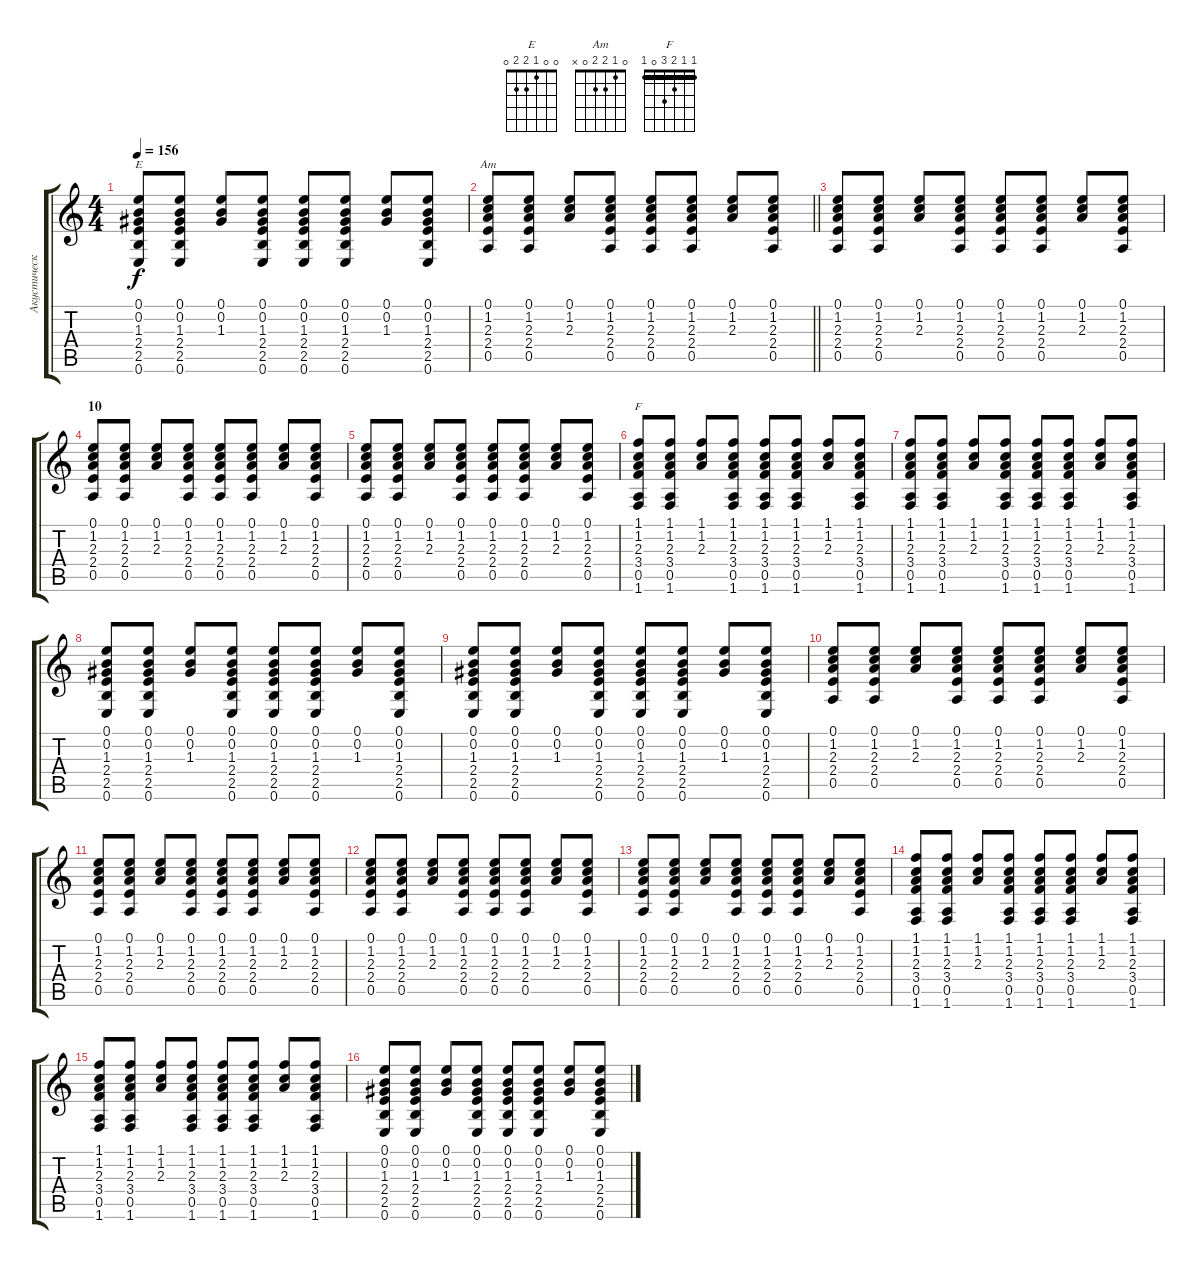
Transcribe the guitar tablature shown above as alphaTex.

\track ("Акустическая гитара" "Акустическ") {instrument acousticguitarsteel}
\staff {score tabs}
\tuning (E4 B3 G3 D3 A2 E2) {hide}
\chord ("E" 0 0 1 2 2 0)
\chord ("Am" 0 1 2 2 0 x)
\chord ("F" 1 1 2 3 0 1) {barre 1}
\ts (4 4)
\tempo 156
\clef g2
\ks c
(0.1 0.2 1.3 2.4 2.5 0.6).8{ch "E" dy f} (0.1 0.2 1.3 2.4 2.5 0.6).8 (0.1 0.2 1.3).8 (0.1 0.2 1.3 2.4 2.5 0.6).8 (0.1 0.2 1.3 2.4 2.5 0.6).8 (0.1 0.2 1.3 2.4 2.5 0.6).8 (0.1 0.2 1.3).8 (0.1 0.2 1.3 2.4 2.5 0.6).8 |
\barLineRight lightlight
(0.1 1.2 2.3 2.4 0.5).8{ch "Am"} (0.1 1.2 2.3 2.4 0.5).8 (0.1 1.2 2.3).8 (0.1 1.2 2.3 2.4 0.5).8 (0.1 1.2 2.3 2.4 0.5).8 (0.1 1.2 2.3 2.4 0.5).8 (0.1 1.2 2.3).8 (0.1 1.2 2.3 2.4 0.5).8 |
(0.1 1.2 2.3 2.4 0.5).8 (0.1 1.2 2.3 2.4 0.5).8 (0.1 1.2 2.3).8 (0.1 1.2 2.3 2.4 0.5).8 (0.1 1.2 2.3 2.4 0.5).8 (0.1 1.2 2.3 2.4 0.5).8 (0.1 1.2 2.3).8 (0.1 1.2 2.3 2.4 0.5).8 |
\section ("" "10")
(0.1 1.2 2.3 2.4 0.5).8 (0.1 1.2 2.3 2.4 0.5).8 (0.1 1.2 2.3).8 (0.1 1.2 2.3 2.4 0.5).8 (0.1 1.2 2.3 2.4 0.5).8 (0.1 1.2 2.3 2.4 0.5).8 (0.1 1.2 2.3).8 (0.1 1.2 2.3 2.4 0.5).8 |
(0.1 1.2 2.3 2.4 0.5).8 (0.1 1.2 2.3 2.4 0.5).8 (0.1 1.2 2.3).8 (0.1 1.2 2.3 2.4 0.5).8 (0.1 1.2 2.3 2.4 0.5).8 (0.1 1.2 2.3 2.4 0.5).8 (0.1 1.2 2.3).8 (0.1 1.2 2.3 2.4 0.5).8 |
(1.1 1.2 2.3 3.4 0.5 1.6).8{ch "F"} (1.1 1.2 2.3 3.4 0.5 1.6).8 (1.1 1.2 2.3).8 (1.1 1.2 2.3 3.4 0.5 1.6).8 (1.1 1.2 2.3 3.4 0.5 1.6).8 (1.1 1.2 2.3 3.4 0.5 1.6).8 (1.1 1.2 2.3).8 (1.1 1.2 2.3 3.4 0.5 1.6).8 |
(1.1 1.2 2.3 3.4 0.5 1.6).8 (1.1 1.2 2.3 3.4 0.5 1.6).8 (1.1 1.2 2.3).8 (1.1 1.2 2.3 3.4 0.5 1.6).8 (1.1 1.2 2.3 3.4 0.5 1.6).8 (1.1 1.2 2.3 3.4 0.5 1.6).8 (1.1 1.2 2.3).8 (1.1 1.2 2.3 3.4 0.5 1.6).8 |
(0.1 0.2 1.3 2.4 2.5 0.6).8 (0.1 0.2 1.3 2.4 2.5 0.6).8 (0.1 0.2 1.3).8 (0.1 0.2 1.3 2.4 2.5 0.6).8 (0.1 0.2 1.3 2.4 2.5 0.6).8 (0.1 0.2 1.3 2.4 2.5 0.6).8 (0.1 0.2 1.3).8 (0.1 0.2 1.3 2.4 2.5 0.6).8 |
(0.1 0.2 1.3 2.4 2.5 0.6).8 (0.1 0.2 1.3 2.4 2.5 0.6).8 (0.1 0.2 1.3).8 (0.1 0.2 1.3 2.4 2.5 0.6).8 (0.1 0.2 1.3 2.4 2.5 0.6).8 (0.1 0.2 1.3 2.4 2.5 0.6).8 (0.1 0.2 1.3).8 (0.1 0.2 1.3 2.4 2.5 0.6).8 |
(0.1 1.2 2.3 2.4 0.5).8 (0.1 1.2 2.3 2.4 0.5).8 (0.1 1.2 2.3).8 (0.1 1.2 2.3 2.4 0.5).8 (0.1 1.2 2.3 2.4 0.5).8 (0.1 1.2 2.3 2.4 0.5).8 (0.1 1.2 2.3).8 (0.1 1.2 2.3 2.4 0.5).8 |
(0.1 1.2 2.3 2.4 0.5).8 (0.1 1.2 2.3 2.4 0.5).8 (0.1 1.2 2.3).8 (0.1 1.2 2.3 2.4 0.5).8 (0.1 1.2 2.3 2.4 0.5).8 (0.1 1.2 2.3 2.4 0.5).8 (0.1 1.2 2.3).8 (0.1 1.2 2.3 2.4 0.5).8 |
(0.1 1.2 2.3 2.4 0.5).8 (0.1 1.2 2.3 2.4 0.5).8 (0.1 1.2 2.3).8 (0.1 1.2 2.3 2.4 0.5).8 (0.1 1.2 2.3 2.4 0.5).8 (0.1 1.2 2.3 2.4 0.5).8 (0.1 1.2 2.3).8 (0.1 1.2 2.3 2.4 0.5).8 |
(0.1 1.2 2.3 2.4 0.5).8 (0.1 1.2 2.3 2.4 0.5).8 (0.1 1.2 2.3).8 (0.1 1.2 2.3 2.4 0.5).8 (0.1 1.2 2.3 2.4 0.5).8 (0.1 1.2 2.3 2.4 0.5).8 (0.1 1.2 2.3).8 (0.1 1.2 2.3 2.4 0.5).8 |
(1.1 1.2 2.3 3.4 0.5 1.6).8 (1.1 1.2 2.3 3.4 0.5 1.6).8 (1.1 1.2 2.3).8 (1.1 1.2 2.3 3.4 0.5 1.6).8 (1.1 1.2 2.3 3.4 0.5 1.6).8 (1.1 1.2 2.3 3.4 0.5 1.6).8 (1.1 1.2 2.3).8 (1.1 1.2 2.3 3.4 0.5 1.6).8 |
(1.1 1.2 2.3 3.4 0.5 1.6).8 (1.1 1.2 2.3 3.4 0.5 1.6).8 (1.1 1.2 2.3).8 (1.1 1.2 2.3 3.4 0.5 1.6).8 (1.1 1.2 2.3 3.4 0.5 1.6).8 (1.1 1.2 2.3 3.4 0.5 1.6).8 (1.1 1.2 2.3).8 (1.1 1.2 2.3 3.4 0.5 1.6).8 |
(0.1 0.2 1.3 2.4 2.5 0.6).8 (0.1 0.2 1.3 2.4 2.5 0.6).8 (0.1 0.2 1.3).8 (0.1 0.2 1.3 2.4 2.5 0.6).8 (0.1 0.2 1.3 2.4 2.5 0.6).8 (0.1 0.2 1.3 2.4 2.5 0.6).8 (0.1 0.2 1.3).8 (0.1 0.2 1.3 2.4 2.5 0.6).8
